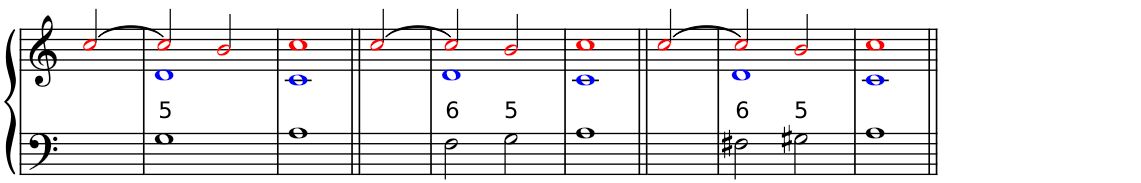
**kern	**text	**kern
*part1	*part1	*part1
*staff2	*staff2	*staff1
*I"Midi_1	*	*
!!LO:PB:g=z
*clefF4	*	*clefG2
*k[]	*	*k[]
*M4/4	*	*M4/4
*met(c)	*	*met(c)
=32	=32	=32
*	*	*^
2ryy	.	[2cci/	2ryy
=33	=33	=33	=33
!	!LO:LY:a	!	!
1G	5	2cci/]	1dj
.	.	2bi/	.
=34	=34	=34	=34
1A	.	1cci	1cj
=35||	=35||	=35||	=35||
2ryy	.	[2cci/	2ryy
=36	=36	=36	=36
!	!LO:LY:a	!	!
2F\	6	2cci/]	1dj
!	!LO:LY:a	!	!
2G\	5	2bi/	.
=37	=37	=37	=37
1A	.	1cci	1cj
=38||	=38||	=38||	=38||
2ryy	.	[2cci/	2ryy
=39	=39	=39	=39
!	!LO:LY:a	!	!
2F#X\	6	2cci/]	1dj
!	!LO:LY:a	!	!
2G#X\	5	2bi/	.
=40	=40	=40	=40
1A	.	1cci	1cj
*	*	*v	*v
=||	=||	=||
*-	*-	*-
